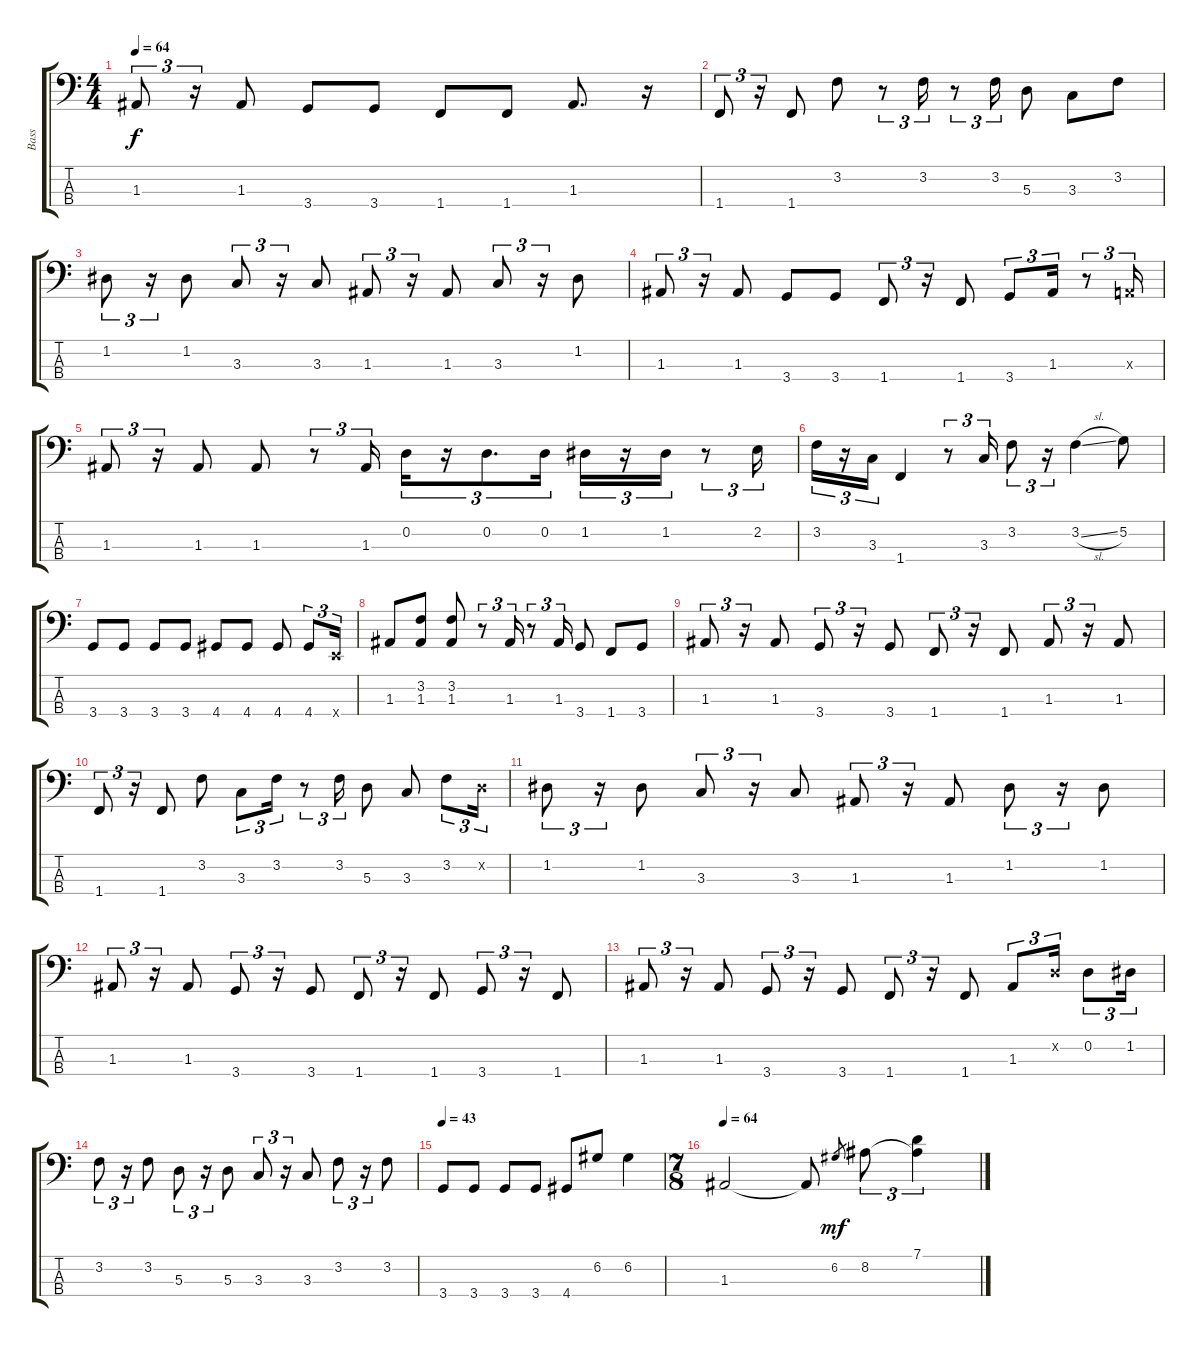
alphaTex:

\track ("Bass" "Bass") {instrument electricbassfinger}
\staff {score tabs}
\tuning (G2 D2 A1 E1) {hide}
\ts (4 4)
\tempo 64
\clef f4
\ks c
1.3.8{tu (3 2) dy f} r.16{tu (3 2)} 1.3.8 3.4.8 3.4.8 1.4.8 1.4.8 1.3.8{d} r.16 |
1.4.8{tu (3 2)} r.16{tu (3 2)} 1.4.8 3.2.8 r.8{tu (3 2)} 3.2.16{tu (3 2)} r.8{tu (3 2)} 3.2.16{tu (3 2)} 5.3.8 3.3.8 3.2.8 |
1.2.8{tu (3 2)} r.16{tu (3 2)} 1.2.8 3.3.8{tu (3 2)} r.16{tu (3 2)} 3.3.8 1.3.8{tu (3 2)} r.16{tu (3 2)} 1.3.8 3.3.8{tu (3 2)} r.16{tu (3 2)} 1.2.8 |
1.3.8{tu (3 2)} r.16{tu (3 2)} 1.3.8 3.4.8 3.4.8 1.4.8{tu (3 2)} r.16{tu (3 2)} 1.4.8 3.4.8{tu (3 2)} 1.3.16{tu (3 2)} r.8{tu (3 2)} 0.3{x}.16{tu (3 2)} |
1.3.8{tu (3 2)} r.16{tu (3 2)} 1.3.8 1.3.8 r.8{tu (3 2)} 1.3.16{tu (3 2)} 0.2.16{tu (3 2)} r.16{tu (3 2)} 0.2.8{d tu (3 2)} 0.2.16{tu (3 2)} 1.2.16{tu (3 2)} r.16{tu (3 2)} 1.2.16{tu (3 2)} r.8{tu (3 2)} 2.2.16{tu (3 2)} |
3.2.16{tu (3 2)} r.16{tu (3 2)} 3.3.16{tu (3 2)} 1.4.4 r.8{tu (3 2)} 3.3.16{tu (3 2)} 3.2.8{tu (3 2)} r.16{tu (3 2)} 3.2{sl}.4 5.2.8 |
3.4.8 3.4.8 3.4.8 3.4.8 4.4.8 4.4.8 4.4.8 4.4.8{tu (3 2)} 0.4{x}.16{tu (3 2)} |
1.3.8 (3.2 1.3).8 (3.2 1.3).8 r.8{tu (3 2)} 1.3.16{tu (3 2)} r.8{tu (3 2)} 1.3.16{tu (3 2)} 3.4.8 1.4.8 3.4.8 |
1.3.8{tu (3 2)} r.16{tu (3 2)} 1.3.8 3.4.8{tu (3 2)} r.16{tu (3 2)} 3.4.8 1.4.8{tu (3 2)} r.16{tu (3 2)} 1.4.8 1.3.8{tu (3 2)} r.16{tu (3 2)} 1.3.8 |
1.4.8{tu (3 2)} r.16{tu (3 2)} 1.4.8 3.2.8 3.3.8{tu (3 2)} 3.2.16{tu (3 2)} r.8{tu (3 2)} 3.2.16{tu (3 2)} 5.3.8 3.3.8 3.2.8{tu (3 2)} 0.2{x}.16{tu (3 2)} |
1.2.8{tu (3 2)} r.16{tu (3 2)} 1.2.8 3.3.8{tu (3 2)} r.16{tu (3 2)} 3.3.8 1.3.8{tu (3 2)} r.16{tu (3 2)} 1.3.8 1.2.8{tu (3 2)} r.16{tu (3 2)} 1.2.8 |
1.3.8{tu (3 2)} r.16{tu (3 2)} 1.3.8 3.4.8{tu (3 2)} r.16{tu (3 2)} 3.4.8 1.4.8{tu (3 2)} r.16{tu (3 2)} 1.4.8 3.4.8{tu (3 2)} r.16{tu (3 2)} 1.4.8 |
1.3.8{tu (3 2)} r.16{tu (3 2)} 1.3.8 3.4.8{tu (3 2)} r.16{tu (3 2)} 3.4.8 1.4.8{tu (3 2)} r.16{tu (3 2)} 1.4.8 1.3.8{tu (3 2)} 0.2{x}.16{tu (3 2)} 0.2.8{tu (3 2)} 1.2.16{tu (3 2)} |
3.2.8{tu (3 2)} r.16{tu (3 2)} 3.2.8 5.3.8{tu (3 2)} r.16{tu (3 2)} 5.3.8 3.3.8{tu (3 2)} r.16{tu (3 2)} 3.3.8 3.2.8{tu (3 2)} r.16{tu (3 2)} 3.2.8 |
\tempo 43
3.4.8 3.4.8 3.4.8 3.4.8 4.4.8 6.2.8 6.2.4 |
\ts (7 8)
\tempo 64
1.3.2 1.3{t}.8 6.2.8{gr dy mf} 8.2.8{tu (3 2)} (7.1 8.2{t}).4{tu (3 2)}
